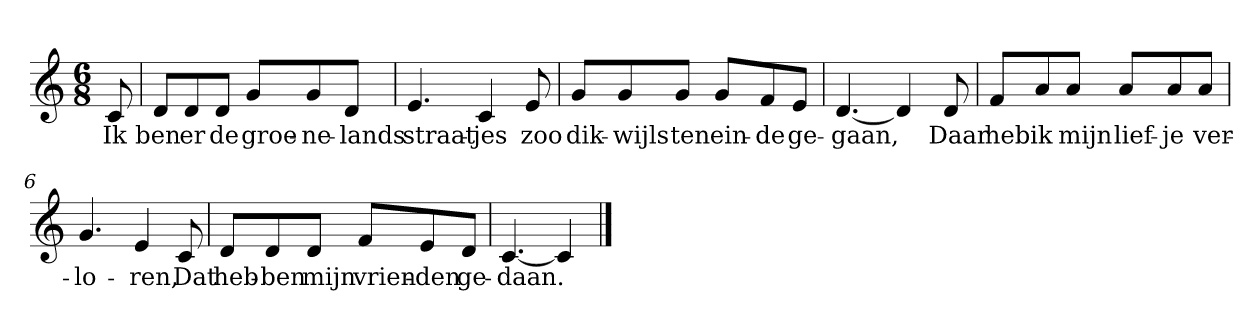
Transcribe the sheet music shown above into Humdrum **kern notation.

**kern	**text
*part1	*part1
*staff1	*staff1
*clefG2	*
*k[]	*
*C:	*
*M6/8	*
*MM120	*
=	=
8c	Ik
=1	=1
8d/L	ben
8d/	er
8d/J	de
8g/L	groe-
8g/	-ne-
8d/J	-lands
=2	=2
4.e	straat-
4c	-jes
8e	zoo
=3	=3
8g/L	dik-
8g/	-wijls
8g/J	ten
8g/L	ein-
8f/	-de
8e/J	ge-
=4	=4
[4.d	-gaan,
4d]	.
8d	Daar
=5	=5
8f/L	heb
8a/	ik
8a/J	mijn
8a/L	lief-
8a/	-je
8a/J	ver-
=6	=6
4.g	-lo-
4e	-ren,
8c	Dat
=7	=7
8d/L	heb-
8d/	-ben
8d/J	mijn
8f/L	vrien-
8e/	-den
8d/J	ge-
=8	=8
[4.c	-daan.
4c]	.
==	==
*-	*-
